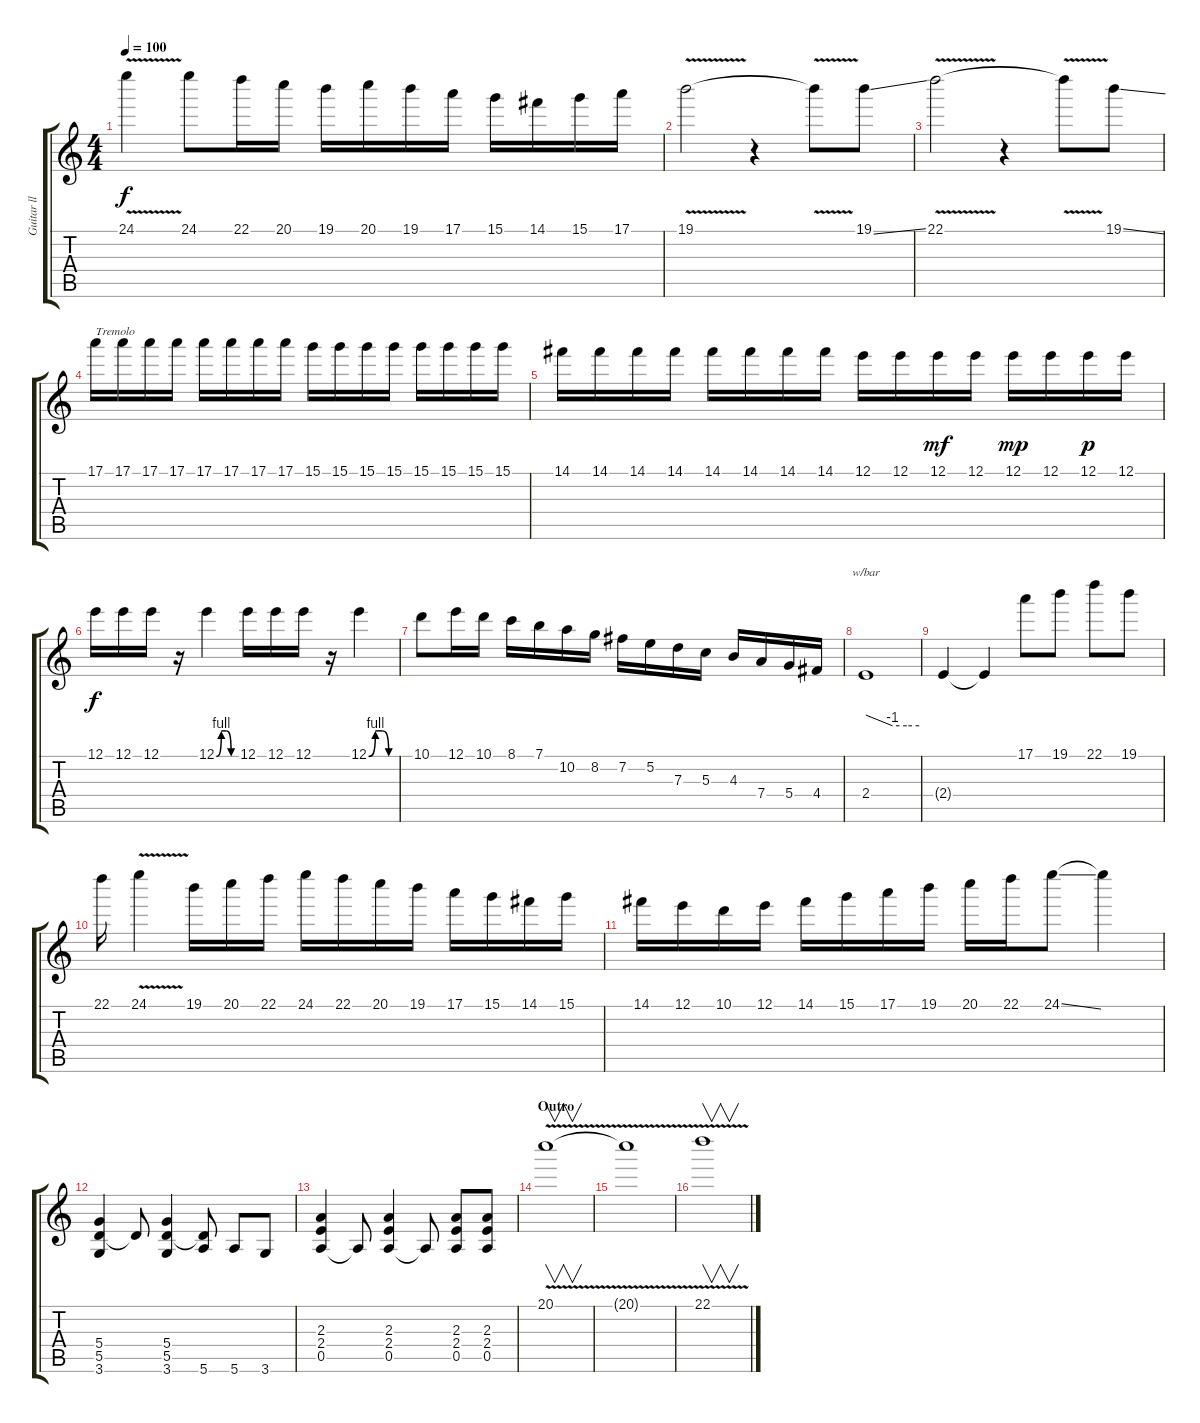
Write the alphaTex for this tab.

\track ("Guitar ll" "Guitar ll") {instrument overdrivenguitar}
\staff {score tabs}
\tuning (E4 B3 G3 D3 A2 E2) {hide}
\ts (4 4)
\tempo 100
\clef g2
\ks c
24.1{v}.4{dy f} 24.1.8 22.1.16 20.1.16 19.1.16 20.1.16 19.1.16 17.1.16 15.1.16 14.1.16 15.1.16 17.1.16 |
19.1{v}.2 r.4 19.1{t}.8 19.1{ss}.8 |
22.1{v}.2 r.4 22.1{t}.8 19.1{ss}.8 |
17.1.16{txt "Tremolo"} 17.1.16 17.1.16 17.1.16 17.1.16 17.1.16 17.1.16 17.1.16 15.1.16 15.1.16 15.1.16 15.1.16 15.1.16 15.1.16 15.1.16 15.1.16 |
14.1.16 14.1.16 14.1.16 14.1.16 14.1.16 14.1.16 14.1.16 14.1.16 12.1.16 12.1.16 12.1.16{dy mf} 12.1.16 12.1.16{dy mp} 12.1.16 12.1.16{dy p} 12.1.16 |
12.1.16{dy f} 12.1.16 12.1.16 r.16 12.1{be (custom 0 0 15 4 30 4 45 0 60 0)}.4 12.1.16 12.1.16 12.1.16 r.16 12.1{be (custom 0 0 15 4 30 4 45 0 60 0)}.4 |
10.1.8 12.1.16 10.1.16 8.1.16 7.1.16 10.2.16 8.2.16 7.2.16 5.2.16 7.3.16 5.3.16 4.3.16 7.4.16 5.4.16 4.4.16 |
2.4.1{tbe (custom default 0 0 30 -4 46 -4 60 -4)} |
2.4{t}.4 2.4{t}.4 17.1.8 19.1.8 22.1.8 19.1.8 |
22.1.16 24.1{v}.4 19.1.16 20.1.16 22.1.16 24.1.16 22.1.16 20.1.16 19.1.16 17.1.16 15.1.16 14.1.16 15.1.16 |
14.1.16 12.1.16 10.1.16 12.1.16 14.1.16 15.1.16 17.1.16 19.1.16 20.1.16 22.1.16 24.1{ss}.8 24.1{t}.4 |
(5.4 5.5 3.6).4 5.5{t}.8 (5.4 5.5 3.6).4 (5.5{t} 5.6).8 5.6.8 3.6.8 |
(2.3 2.4 0.5).4 0.5{t}.8 (2.3 2.4 0.5).4 0.5{t}.8 (2.3 2.4 0.5).8 (2.3 2.4 0.5).8 |
\section ("" "Outro")
20.1{v}.1{v} |
20.1{t}.1 |
22.1{v}.1{v}
